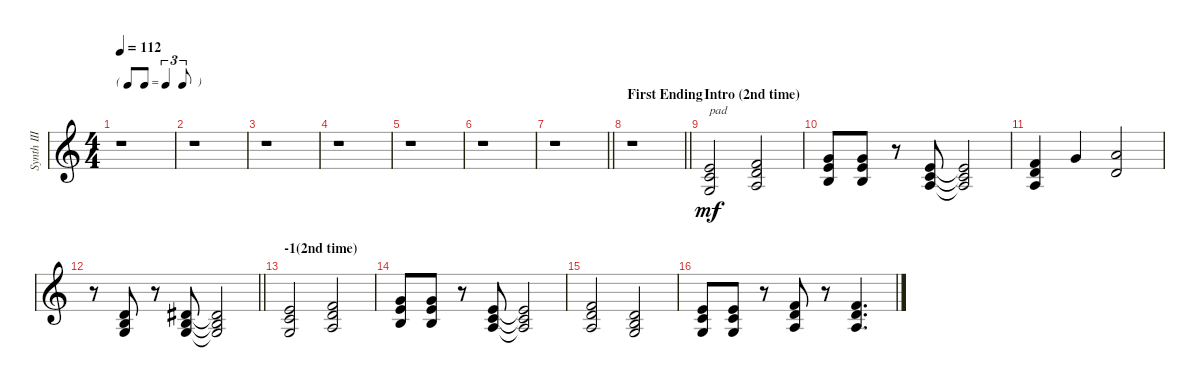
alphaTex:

\track ("Synth III" "Synth III") {instrument drawbarorgan}
\staff {score}
\tuning (E4 B3 G3 D3 A2 E2 B1) {hide}
\ts (4 4)
\tf triplet8th
\tempo 112
\clef g2
\ks c
r.1{dy mf} |
r.1 |
r.1 |
r.1 |
r.1 |
r.1 |
\barLineRight lightlight
r.1 |
\section ("" "First Ending")
\barLineRight lightlight
r.1 |
\section ("" "Intro (2nd time)")
(0.1 1.2 0.3).2{txt "pad"} (1.1 3.2 2.3).2 |
(3.1 5.2 4.3).8 (3.1 5.2 4.3).8 r.8 (0.1 1.2 2.3).8 (0.1{t} 1.2{t} 2.3{t}).2 |
(1.1 3.2 2.3).4 3.1.4 (5.1 3.2).2 |
\barLineRight lightlight
r.8 (3.2 4.3 5.4).8 r.8 (0.2 0.3 13.4).8 (0.2{t} 0.3{t} 13.4{t}).2 |
\section ("" "-1(2nd time)")
(0.1 1.2 0.3).2 (1.1 3.2 2.3).2 |
(3.1 5.2 4.3).8 (3.1 5.2 4.3).8 r.8 (0.1 1.2 2.3).8 (0.1{t} 1.2{t} 2.3{t}).2 |
(1.1 3.2 2.3).2 (3.2 4.3 5.4).2 |
(0.1 1.2 0.3).8 (0.1 1.2 0.3).8 r.8 (1.1 3.2 2.3).8 r.8 (1.1 3.2 2.3).4{d}
